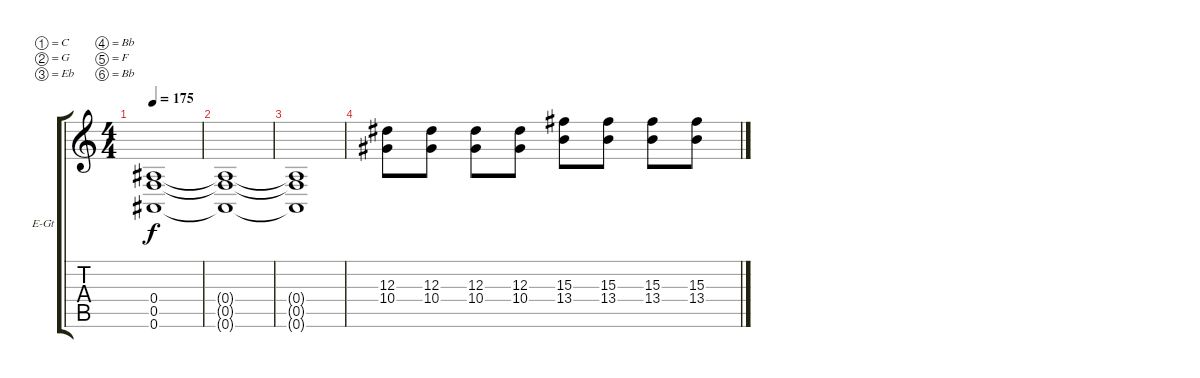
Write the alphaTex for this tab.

\bracketExtendMode groupsimilarinstruments
\firstSystemTrackNameOrientation horizontal
\otherSystemsTrackNameOrientation horizontal
\track ("Seth Thacker" "E-Gt") {instrument distortionguitar}
\staff {score tabs}
\tuning (C4 G3 Eb3 Bb2 F2 Bb1)
\ts (4 4)
\tempo 175
\clef g2
\ks c
(0.6 0.5 0.4).1{dy f} |
(0.4{t} 0.5{t} 0.6{t}).1 |
(0.4{t} 0.5{t} 0.6{t}).1 |
(12.3 10.4).8 (12.3 10.4).8 (12.3 10.4).8 (12.3 10.4).8 (15.3 13.4).8 (15.3 13.4).8 (15.3 13.4).8 (15.3 13.4).8
